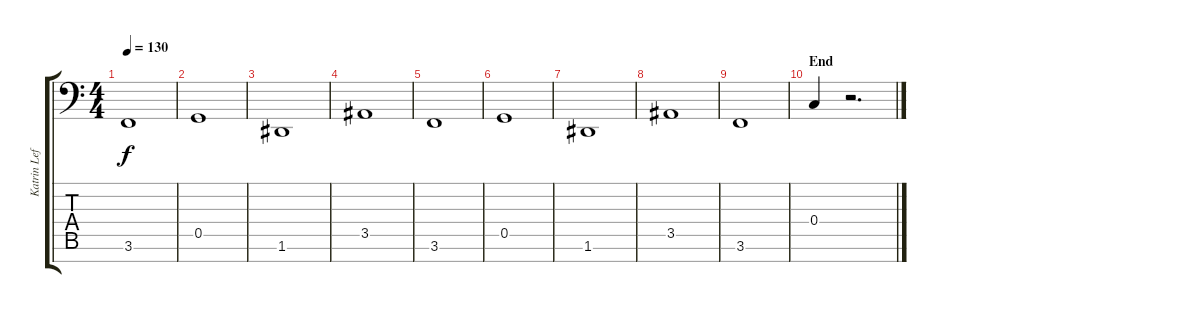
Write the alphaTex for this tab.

\track ("Katrin Left Hand" "Katrin Lef") {instrument stringensemble1}
\staff {score tabs}
\tuning (D4 A3 F3 C3 G2 D2 C-1) {hide}
\ts (4 4)
\tempo 130
\clef f4
\ks c
3.6.1{dy f} |
\section ("" "")
0.5.1 |
1.6.1 |
3.5.1 |
3.6.1 |
\section ("" "")
0.5.1 |
1.6.1 |
3.5.1 |
3.6.1 |
\section ("" "End")
0.4.4 r.2{d}
